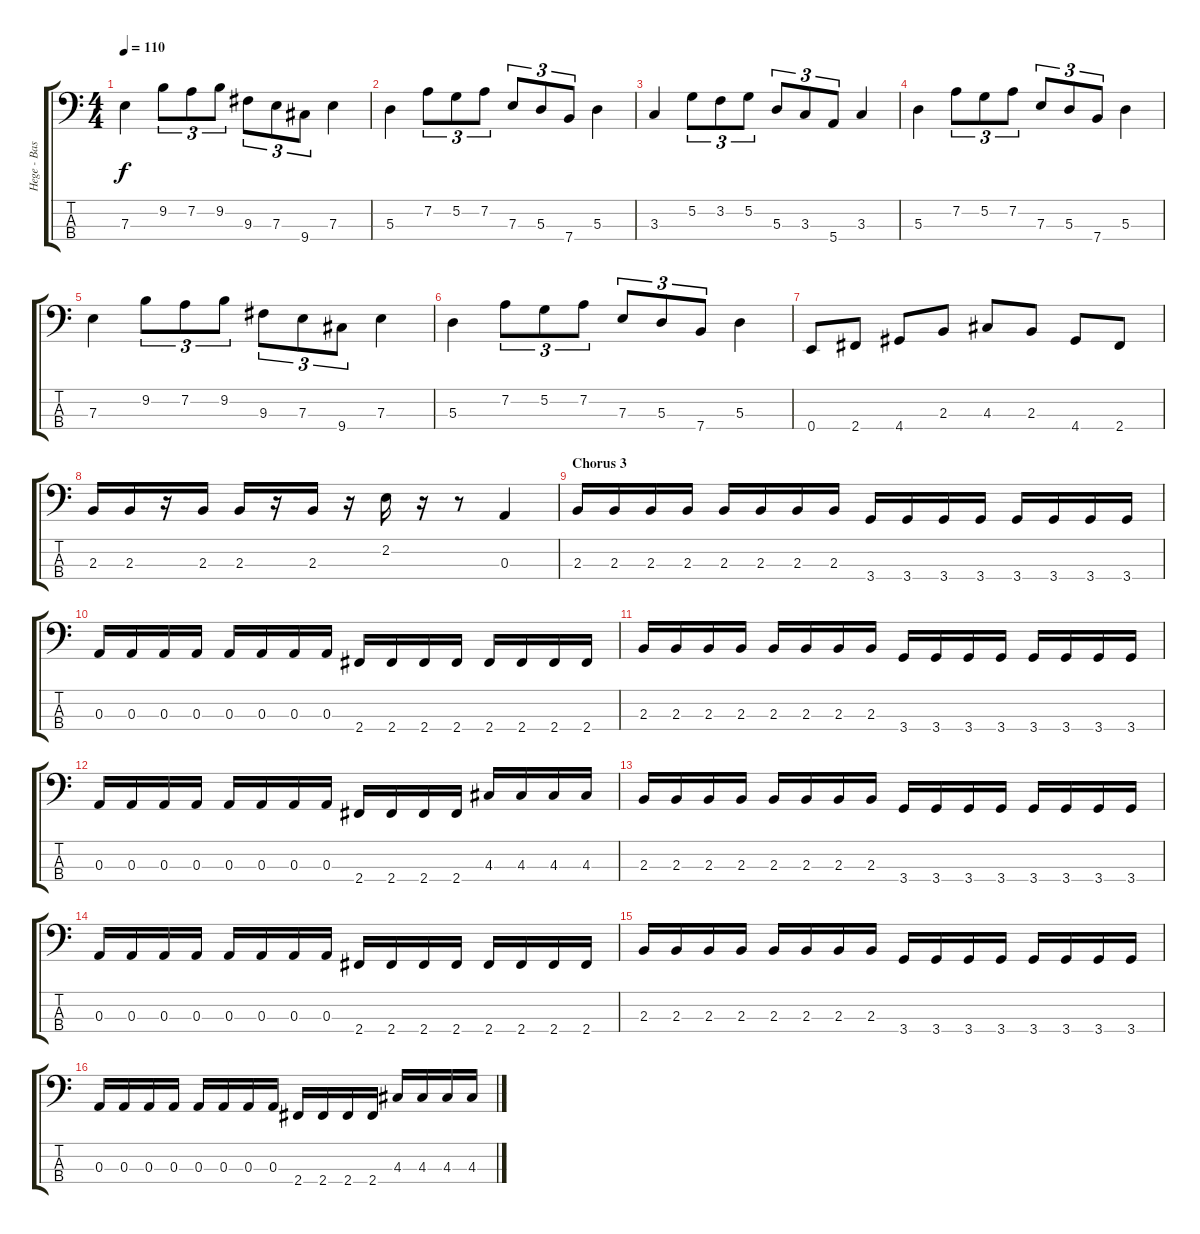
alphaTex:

\track ("Hege - Bass" "Hege - Bas") {instrument electricbassfinger}
\staff {score tabs}
\tuning (G2 D2 A1 E1) {hide}
\ts (4 4)
\tempo 110
\clef f4
\ks c
7.3.4{dy f} 9.2.8{tu (3 2)} 7.2.8{tu (3 2)} 9.2.8{tu (3 2)} 9.3.8{tu (3 2)} 7.3.8{tu (3 2)} 9.4.8{tu (3 2)} 7.3.4 |
5.3.4 7.2.8{tu (3 2)} 5.2.8{tu (3 2)} 7.2.8{tu (3 2)} 7.3.8{tu (3 2)} 5.3.8{tu (3 2)} 7.4.8{tu (3 2)} 5.3.4 |
3.3.4 5.2.8{tu (3 2)} 3.2.8{tu (3 2)} 5.2.8{tu (3 2)} 5.3.8{tu (3 2)} 3.3.8{tu (3 2)} 5.4.8{tu (3 2)} 3.3.4 |
5.3.4 7.2.8{tu (3 2)} 5.2.8{tu (3 2)} 7.2.8{tu (3 2)} 7.3.8{tu (3 2)} 5.3.8{tu (3 2)} 7.4.8{tu (3 2)} 5.3.4 |
7.3.4 9.2.8{tu (3 2)} 7.2.8{tu (3 2)} 9.2.8{tu (3 2)} 9.3.8{tu (3 2)} 7.3.8{tu (3 2)} 9.4.8{tu (3 2)} 7.3.4 |
5.3.4 7.2.8{tu (3 2)} 5.2.8{tu (3 2)} 7.2.8{tu (3 2)} 7.3.8{tu (3 2)} 5.3.8{tu (3 2)} 7.4.8{tu (3 2)} 5.3.4 |
0.4.8 2.4.8 4.4.8 2.3.8 4.3.8 2.3.8 4.4.8 2.4.8 |
2.3.16 2.3.16 r.16 2.3.16 2.3.16 r.16 2.3.16 r.16 2.2.16 r.16 r.8 0.3.4 |
\section ("" "Chorus 3")
2.3.16 2.3.16 2.3.16 2.3.16 2.3.16 2.3.16 2.3.16 2.3.16 3.4.16 3.4.16 3.4.16 3.4.16 3.4.16 3.4.16 3.4.16 3.4.16 |
0.3.16 0.3.16 0.3.16 0.3.16 0.3.16 0.3.16 0.3.16 0.3.16 2.4.16 2.4.16 2.4.16 2.4.16 2.4.16 2.4.16 2.4.16 2.4.16 |
2.3.16 2.3.16 2.3.16 2.3.16 2.3.16 2.3.16 2.3.16 2.3.16 3.4.16 3.4.16 3.4.16 3.4.16 3.4.16 3.4.16 3.4.16 3.4.16 |
0.3.16 0.3.16 0.3.16 0.3.16 0.3.16 0.3.16 0.3.16 0.3.16 2.4.16 2.4.16 2.4.16 2.4.16 4.3.16 4.3.16 4.3.16 4.3.16 |
2.3.16 2.3.16 2.3.16 2.3.16 2.3.16 2.3.16 2.3.16 2.3.16 3.4.16 3.4.16 3.4.16 3.4.16 3.4.16 3.4.16 3.4.16 3.4.16 |
0.3.16 0.3.16 0.3.16 0.3.16 0.3.16 0.3.16 0.3.16 0.3.16 2.4.16 2.4.16 2.4.16 2.4.16 2.4.16 2.4.16 2.4.16 2.4.16 |
2.3.16 2.3.16 2.3.16 2.3.16 2.3.16 2.3.16 2.3.16 2.3.16 3.4.16 3.4.16 3.4.16 3.4.16 3.4.16 3.4.16 3.4.16 3.4.16 |
0.3.16 0.3.16 0.3.16 0.3.16 0.3.16 0.3.16 0.3.16 0.3.16 2.4.16 2.4.16 2.4.16 2.4.16 4.3.16 4.3.16 4.3.16 4.3.16
